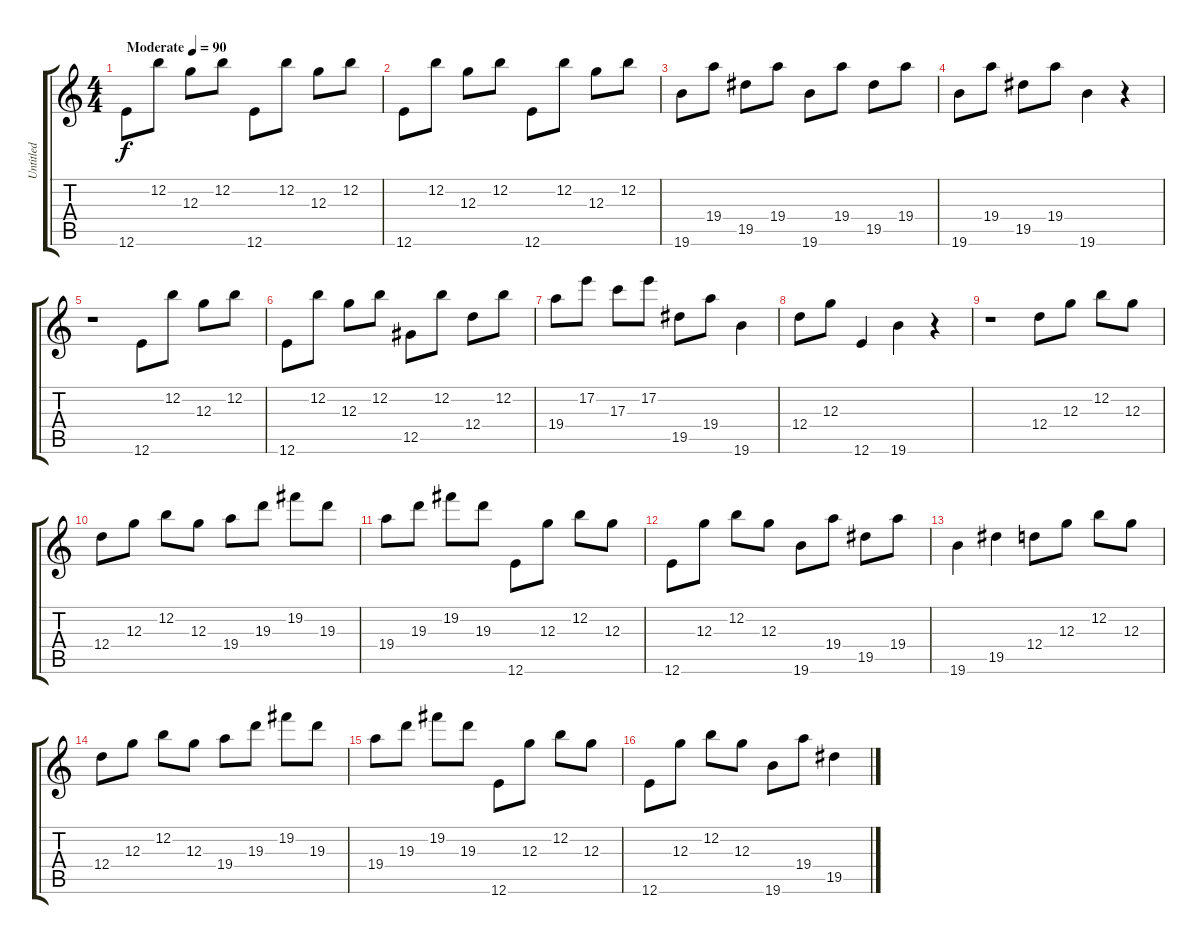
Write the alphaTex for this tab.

\track ("Untitled" "Untitled") {instrument electricguitarjazz}
\staff {score tabs}
\tuning (E4 B3 G3 D3 Ab2 E2) {hide}
\ts (4 4)
\tempo (90 "Moderate")
\clef g2
\ks c
12.6.8{dy f instrument electricguitarjazz} 12.2.8 12.3.8 12.2.8 12.6.8 12.2.8 12.3.8 12.2.8 |
12.6.8 12.2.8 12.3.8 12.2.8 12.6.8 12.2.8 12.3.8 12.2.8 |
19.6.8 19.4.8 19.5.8 19.4.8 19.6.8 19.4.8 19.5.8 19.4.8 |
19.6.8 19.4.8 19.5.8 19.4.8 19.6.4 r.4 |
r.1 12.6.8 12.2.8 12.3.8 12.2.8 |
12.6.8 12.2.8 12.3.8 12.2.8 12.5.8 12.2.8 12.4.8 12.2.8 |
19.4.8 17.2.8 17.3.8 17.2.8 19.5.8 19.4.8 19.6.4 |
12.4.8 12.3.8 12.6.4 19.6.4 r.4 |
r.1 12.4.8 12.3.8 12.2.8 12.3.8 |
12.4.8 12.3.8 12.2.8 12.3.8 19.4.8 19.3.8 19.2.8 19.3.8 |
19.4.8 19.3.8 19.2.8 19.3.8 12.6.8 12.3.8 12.2.8 12.3.8 |
12.6.8 12.3.8 12.2.8 12.3.8 19.6.8 19.4.8 19.5.8 19.4.8 |
19.6.4 19.5.4 12.4.8 12.3.8 12.2.8 12.3.8 |
12.4.8 12.3.8 12.2.8 12.3.8 19.4.8 19.3.8 19.2.8 19.3.8 |
19.4.8 19.3.8 19.2.8 19.3.8 12.6.8 12.3.8 12.2.8 12.3.8 |
12.6.8 12.3.8 12.2.8 12.3.8 19.6.8 19.4.8 19.5.4
